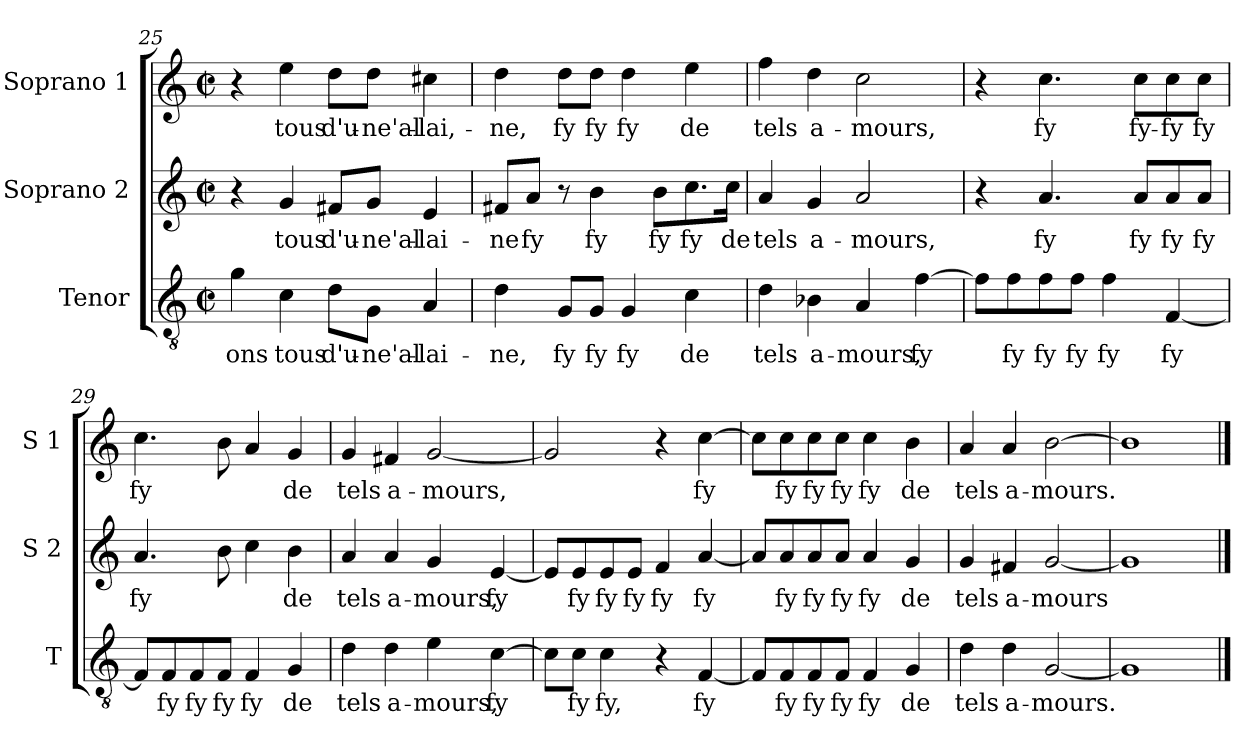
**kern	**text	**kern	**text	**kern	**text
*part3	*part3	*part2	*part2	*part1	*part1
*staff3	*staff3	*staff2	*staff2	*staff1	*staff1
*I"Tenor	*	*I"Soprano 2	*	*I"Soprano 1	*
*I'T	*	*I'S 2	*	*I'S 1	*
*clefGv2	*	*clefG2	*	*clefG2	*
*k[]	*	*k[]	*	*k[]	*
*C:	*	*C:	*	*C:	*
*M2/2	*	*M2/2	*	*M2/2	*
*met(c|)	*	*met(c|)	*	*met(c|)	*
=25	=25	=25	=25	=25	=25
!	!LO:LY:b	!	!	!	!
4g\	-ons	4r	.	4r	.
!	!LO:LY:b	!	!LO:LY:b	!	!LO:LY:b
4c\	tous	4g/	tous	4ee\	tous
!	!LO:LY:b	!	!LO:LY:b	!	!LO:LY:b
8d\L	d'u-	8f#X/L	d'u-	8dd\L	d'u-
!	!LO:LY:b	!	!LO:LY:b	!	!LO:LY:b
8G\J	-ne'al-	8g/J	-ne'al-	8dd\J	-ne'al-
!	!LO:LY:b	!	!LO:LY:b	!	!LO:LY:b
4A/	-lai-	4e/	-lai-	4cc#X\	-lai,-
=26	=26	=26	=26	=26	=26
!	!LO:LY:b	!	!LO:LY:b	!	!LO:LY:b
4d\	-ne,	8f#X/L	-ne	4dd\	-ne,
!	!	!	!LO:LY:b	!	!
.	.	8a/J	fy	.	.
!	!LO:LY:b	!	!	!	!LO:LY:b
8G/L	fy	8r	.	8dd\L	fy
!	!LO:LY:b	!	!LO:LY:b	!	!LO:LY:b
8G/J	fy	4b\	fy	8dd\J	fy
!	!LO:LY:b	!	!	!	!LO:LY:b
4G/	fy	.	.	4dd\	fy
!	!	!	!LO:LY:b	!	!
.	.	8b\L	fy	.	.
!	!LO:LY:b	!	!LO:LY:b	!	!LO:LY:b
4c\	de	8.cc\	fy	4ee\	de
!	!	!	!LO:LY:b	!	!
.	.	16cc\Jk	de	.	.
!!LO:LB:g=z
=27	=27	=27	=27	=27	=27
!	!LO:LY:b	!	!LO:LY:b	!	!LO:LY:b
4d\	tels	4a/	tels	4ff\	tels
!	!LO:LY:b	!	!LO:LY:b	!	!LO:LY:b
4B-X\	a-	4g/	a-	4dd\	a-
!	!LO:LY:b	!	!LO:LY:b	!	!LO:LY:b
4A/	-mours,	2a/	-mours,	2cc\	-mours,
!	!LO:LY:b	!	!	!	!
[4f\	fy	.	.	.	.
=28	=28	=28	=28	=28	=28
8f\L]	.	4r	.	4r	.
!	!LO:LY:b	!	!	!	!
8f\	fy	.	.	.	.
!	!LO:LY:b	!	!LO:LY:b	!	!LO:LY:b
8f\	fy	4.a/	fy	4.cc\	fy
!	!LO:LY:b	!	!	!	!
8f\J	fy	.	.	.	.
!	!LO:LY:b	!	!	!	!
4f\	fy	.	.	.	.
!	!	!	!LO:LY:b	!	!LO:LY:b
.	.	8a/L	fy	8cc\L	fy-
!	!LO:LY:b	!	!LO:LY:b	!	!LO:LY:b
[4F/	fy	8a/	fy	8cc\	-fy
!	!	!	!LO:LY:b	!	!LO:LY:b
.	.	8a/J	fy	8cc\J	fy
=29	=29	=29	=29	=29	=29
!	!	!	!LO:LY:b	!	!LO:LY:b
8F/L]	.	4.a/	fy	4.cc\	fy
!	!LO:LY:b	!	!	!	!
8F/	fy	.	.	.	.
!	!LO:LY:b	!	!	!	!
8F/	fy	.	.	.	.
!	!LO:LY:b	!	!	!	!
8F/J	fy	8b\	.	8b\	.
!	!LO:LY:b	!	!	!	!
4F/	fy	4cc\	.	4a/	.
!	!LO:LY:b	!	!LO:LY:b	!	!LO:LY:b
4G/	de	4b\	de	4g/	de
=30	=30	=30	=30	=30	=30
!	!LO:LY:b	!	!LO:LY:b	!	!LO:LY:b
4d\	tels	4a/	tels	4g/	tels
!	!LO:LY:b	!	!LO:LY:b	!	!LO:LY:b
4d\	a-	4a/	a-	4f#X/	a-
!	!LO:LY:b	!	!LO:LY:b	!	!LO:LY:b
4e\	-mours,	4g/	-mours,	[2g/	-mours,
!	!LO:LY:b	!	!LO:LY:b	!	!
[4c\	fy	[4e/	fy	.	.
!!LO:LB:g=z
=31	=31	=31	=31	=31	=31
8c\L]	.	8e/L]	.	2g/]	.
!	!LO:LY:b	!	!LO:LY:b	!	!
8c\J	fy	8e/	fy	.	.
!	!LO:LY:b	!	!LO:LY:b	!	!
4c\	fy,	8e/	fy	.	.
!	!	!	!LO:LY:b	!	!
.	.	8e/J	fy	.	.
!	!	!	!LO:LY:b	!	!
4r	.	4f/	fy	4r	.
!	!LO:LY:b	!	!LO:LY:b	!	!LO:LY:b
[4F/	fy	[4a/	fy	[4cc\	fy
=32	=32	=32	=32	=32	=32
8F/L]	.	8a/L]	.	8cc\L]	.
!	!LO:LY:b	!	!LO:LY:b	!	!LO:LY:b
8F/	fy	8a/	fy	8cc\	fy
!	!LO:LY:b	!	!LO:LY:b	!	!LO:LY:b
8F/	fy	8a/	fy	8cc\	fy
!	!LO:LY:b	!	!LO:LY:b	!	!LO:LY:b
8F/J	fy	8a/J	fy	8cc\J	fy
!	!LO:LY:b	!	!LO:LY:b	!	!LO:LY:b
4F/	fy	4a/	fy	4cc\	fy
!	!LO:LY:b	!	!LO:LY:b	!	!LO:LY:b
4G/	de	4g/	de	4b\	de
=33	=33	=33	=33	=33	=33
!	!LO:LY:b	!	!LO:LY:b	!	!LO:LY:b
4d\	tels	4g/	tels	4a/	tels
!	!LO:LY:b	!	!LO:LY:b	!	!LO:LY:b
4d\	a-	4f#X/	a-	4a/	a-
!	!LO:LY:b	!	!LO:LY:b	!	!LO:LY:b
[2G/	-mours.	[2g/	-mours	[2b\	-mours.
=34	=34	=34	=34	=34	=34
1G]	.	1g]	.	1b]	.
==	==	==	==	==	==
*-	*-	*-	*-	*-	*-
